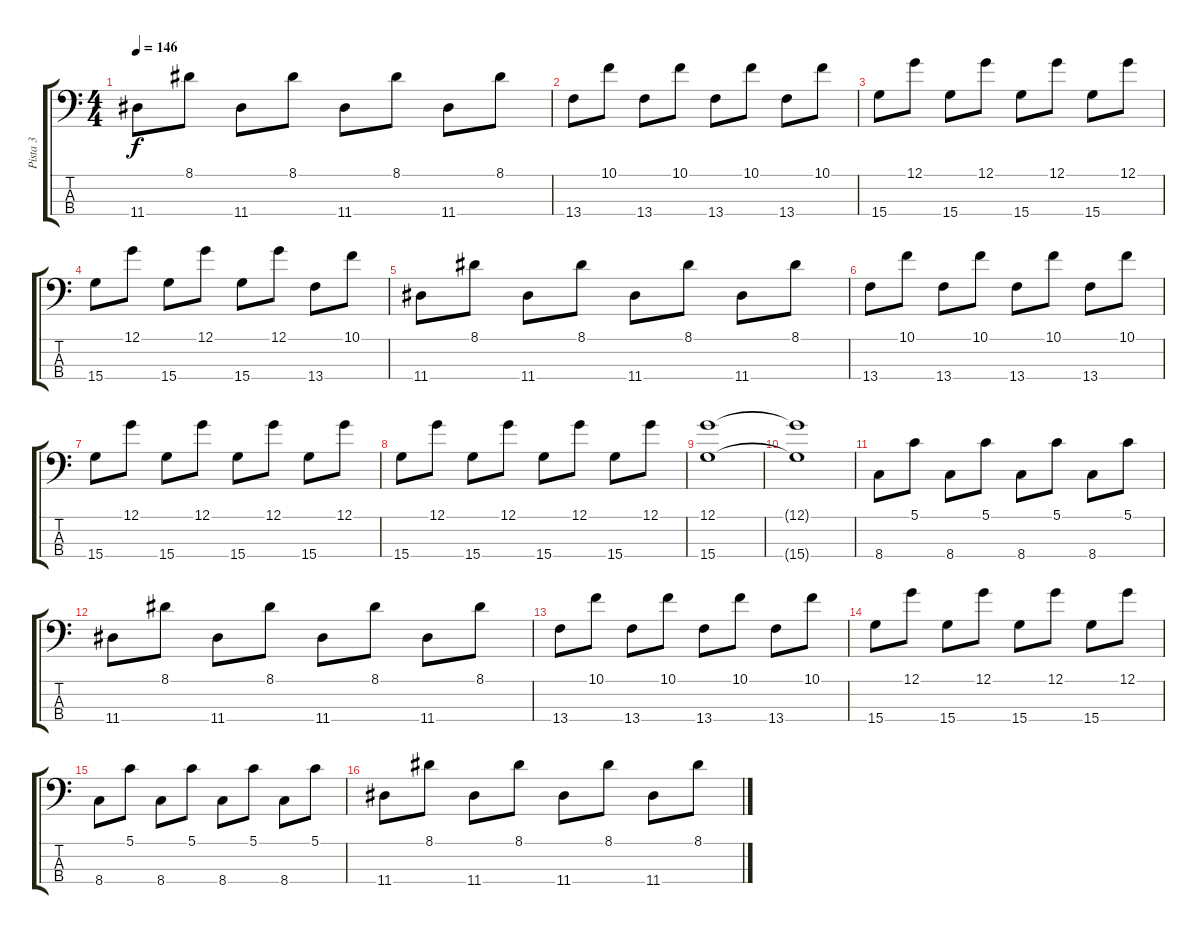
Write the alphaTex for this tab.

\track ("Pista 3" "Pista 3") {instrument electricbasspick}
\staff {score tabs}
\tuning (G2 D2 A1 E1) {hide}
\ts (4 4)
\tempo 146
\clef f4
\ks c
11.4.8{dy f} 8.1.8 11.4.8 8.1.8 11.4.8 8.1.8 11.4.8 8.1.8 |
13.4.8 10.1.8 13.4.8 10.1.8 13.4.8 10.1.8 13.4.8 10.1.8 |
15.4.8 12.1.8 15.4.8 12.1.8 15.4.8 12.1.8 15.4.8 12.1.8 |
15.4.8 12.1.8 15.4.8 12.1.8 15.4.8 12.1.8 13.4.8 10.1.8 |
11.4.8 8.1.8 11.4.8 8.1.8 11.4.8 8.1.8 11.4.8 8.1.8 |
13.4.8 10.1.8 13.4.8 10.1.8 13.4.8 10.1.8 13.4.8 10.1.8 |
15.4.8 12.1.8 15.4.8 12.1.8 15.4.8 12.1.8 15.4.8 12.1.8 |
15.4.8 12.1.8 15.4.8 12.1.8 15.4.8 12.1.8 15.4.8 12.1.8 |
(12.1 15.4).1 |
(12.1{t} 15.4{t}).1 |
8.4.8 5.1.8 8.4.8 5.1.8 8.4.8 5.1.8 8.4.8 5.1.8 |
11.4.8 8.1.8 11.4.8 8.1.8 11.4.8 8.1.8 11.4.8 8.1.8 |
13.4.8 10.1.8 13.4.8 10.1.8 13.4.8 10.1.8 13.4.8 10.1.8 |
15.4.8 12.1.8 15.4.8 12.1.8 15.4.8 12.1.8 15.4.8 12.1.8 |
8.4.8 5.1.8 8.4.8 5.1.8 8.4.8 5.1.8 8.4.8 5.1.8 |
11.4.8 8.1.8 11.4.8 8.1.8 11.4.8 8.1.8 11.4.8 8.1.8
